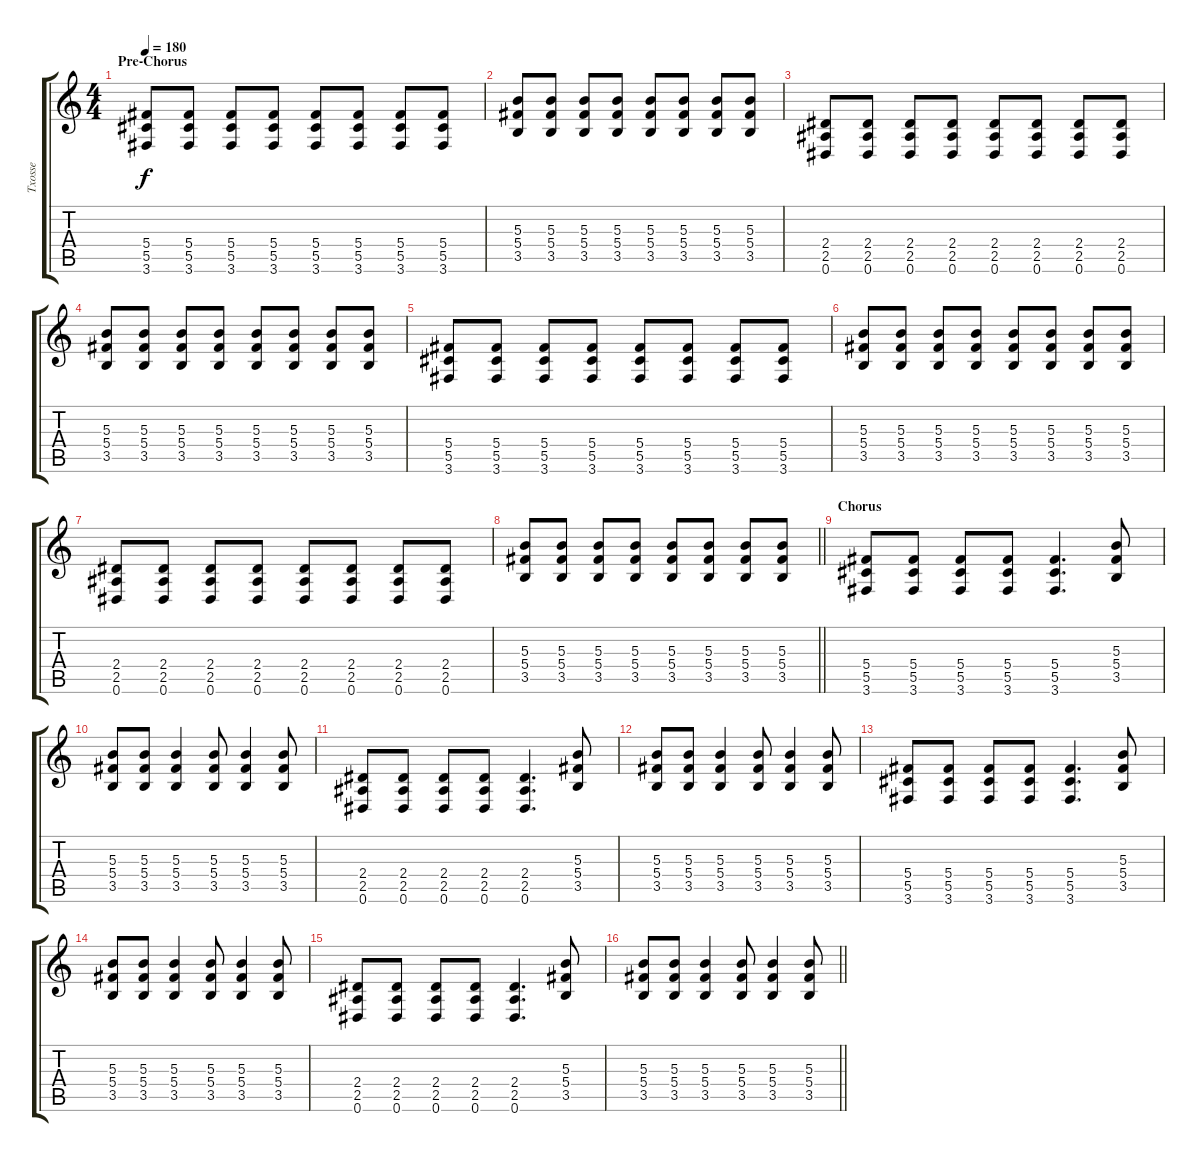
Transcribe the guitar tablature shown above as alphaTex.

\track ("Txosse" "Txosse") {instrument overdrivenguitar}
\staff {score tabs}
\tuning (Eb4 Bb3 Gb3 Db3 Ab2 Eb2) {hide}
\ts (4 4)
\section ("" "Pre-Chorus")
\tempo 180
\clef g2
\ks c
(5.4 5.5 3.6).8{dy f volume 13} (5.4 5.5 3.6).8 (5.4 5.5 3.6).8 (5.4 5.5 3.6).8 (5.4 5.5 3.6).8 (5.4 5.5 3.6).8 (5.4 5.5 3.6).8 (5.4 5.5 3.6).8 |
(5.3 5.4 3.5).8 (5.3 5.4 3.5).8 (5.3 5.4 3.5).8 (5.3 5.4 3.5).8 (5.3 5.4 3.5).8 (5.3 5.4 3.5).8 (5.3 5.4 3.5).8 (5.3 5.4 3.5).8 |
(2.4 2.5 0.6).8 (2.4 2.5 0.6).8 (2.4 2.5 0.6).8 (2.4 2.5 0.6).8 (2.4 2.5 0.6).8 (2.4 2.5 0.6).8 (2.4 2.5 0.6).8 (2.4 2.5 0.6).8 |
(5.3 5.4 3.5).8 (5.3 5.4 3.5).8 (5.3 5.4 3.5).8 (5.3 5.4 3.5).8 (5.3 5.4 3.5).8 (5.3 5.4 3.5).8 (5.3 5.4 3.5).8 (5.3 5.4 3.5).8 |
(5.4 5.5 3.6).8 (5.4 5.5 3.6).8 (5.4 5.5 3.6).8 (5.4 5.5 3.6).8 (5.4 5.5 3.6).8 (5.4 5.5 3.6).8 (5.4 5.5 3.6).8 (5.4 5.5 3.6).8 |
(5.3 5.4 3.5).8 (5.3 5.4 3.5).8 (5.3 5.4 3.5).8 (5.3 5.4 3.5).8 (5.3 5.4 3.5).8 (5.3 5.4 3.5).8 (5.3 5.4 3.5).8 (5.3 5.4 3.5).8 |
(2.4 2.5 0.6).8 (2.4 2.5 0.6).8 (2.4 2.5 0.6).8 (2.4 2.5 0.6).8 (2.4 2.5 0.6).8 (2.4 2.5 0.6).8 (2.4 2.5 0.6).8 (2.4 2.5 0.6).8 |
\barLineRight lightlight
(5.3 5.4 3.5).8 (5.3 5.4 3.5).8 (5.3 5.4 3.5).8 (5.3 5.4 3.5).8 (5.3 5.4 3.5).8 (5.3 5.4 3.5).8 (5.3 5.4 3.5).8 (5.3 5.4 3.5).8 |
\section ("" "Chorus")
(5.4 5.5 3.6).8 (5.4 5.5 3.6).8 (5.4 5.5 3.6).8 (5.4 5.5 3.6).8 (5.4 5.5 3.6).4{d} (5.3 5.4 3.5).8 |
(5.3 5.4 3.5).8 (5.3 5.4 3.5).8 (5.3 5.4 3.5).4 (5.3 5.4 3.5).8 (5.3 5.4 3.5).4 (5.3 5.4 3.5).8 |
(2.4 2.5 0.6).8 (2.4 2.5 0.6).8 (2.4 2.5 0.6).8 (2.4 2.5 0.6).8 (2.4 2.5 0.6).4{d} (5.3 5.4 3.5).8 |
(5.3 5.4 3.5).8 (5.3 5.4 3.5).8 (5.3 5.4 3.5).4 (5.3 5.4 3.5).8 (5.3 5.4 3.5).4 (5.3 5.4 3.5).8 |
(5.4 5.5 3.6).8 (5.4 5.5 3.6).8 (5.4 5.5 3.6).8 (5.4 5.5 3.6).8 (5.4 5.5 3.6).4{d} (5.3 5.4 3.5).8 |
(5.3 5.4 3.5).8 (5.3 5.4 3.5).8 (5.3 5.4 3.5).4 (5.3 5.4 3.5).8 (5.3 5.4 3.5).4 (5.3 5.4 3.5).8 |
(2.4 2.5 0.6).8 (2.4 2.5 0.6).8 (2.4 2.5 0.6).8 (2.4 2.5 0.6).8 (2.4 2.5 0.6).4{d} (5.3 5.4 3.5).8 |
\barLineRight lightlight
(5.3 5.4 3.5).8 (5.3 5.4 3.5).8 (5.3 5.4 3.5).4 (5.3 5.4 3.5).8 (5.3 5.4 3.5).4 (5.3 5.4 3.5).8
